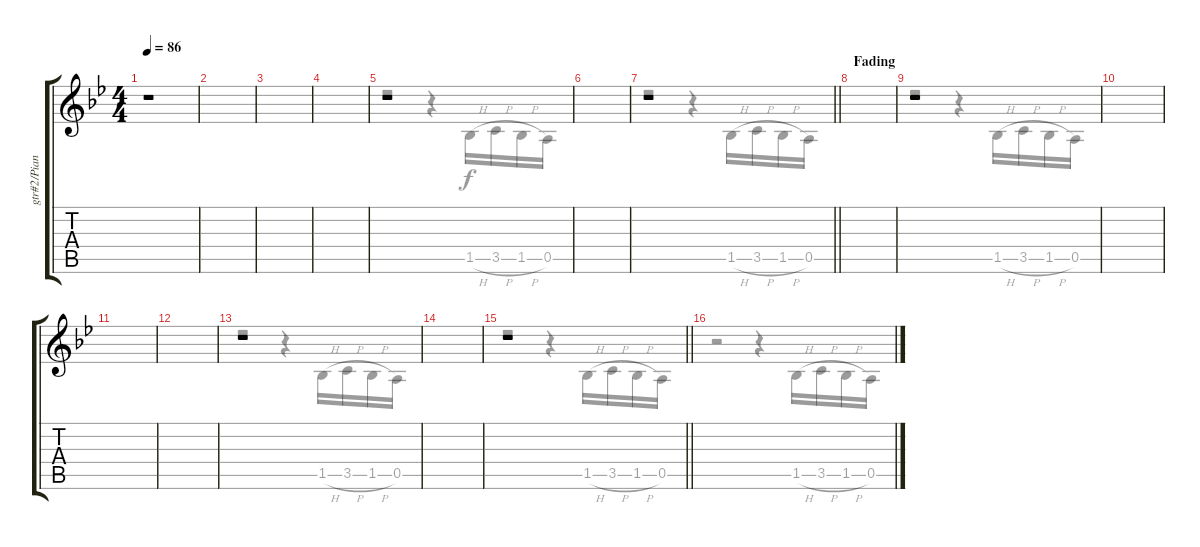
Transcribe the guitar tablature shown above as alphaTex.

\track ("gtr#2/Piano#1" "gtr#2/Pian") {instrument overdrivenguitar}
\staff {score tabs}
\tuning (E4 B3 G3 D3 A2 D2) {hide}
\voice
\ts (4 4)
\tempo 86
\clef g2
\ks gminor
r.1{dy f} |
|
|
|
r.1{volume 11} |
|
\barLineRight lightlight
r.1{volume 7} |
\section ("" "Fading")
|
r.1{volume 7} |
|
|
|
r.1{volume 7} |
|
\barLineRight lightlight
r.1{volume 5} |
\section ("" "")
\voice
\clef g2
\ottava regular
\simile none
\ks gminor
r.2{dy f} r.4 1.5{h}.16 3.5{h}.16 1.5{h}.16 0.5.16 |
|
|
|
r.2 r.4 1.5{h}.16 3.5{h}.16 1.5{h}.16 0.5.16 |
|
\barLineRight lightlight
r.2 r.4 1.5{h}.16 3.5{h}.16 1.5{h}.16 0.5.16 |
|
r.2 r.4 1.5{h}.16 3.5{h}.16 1.5{h}.16 0.5.16 |
|
|
|
r.2 r.4 1.5{h}.16 3.5{h}.16 1.5{h}.16 0.5.16 |
|
\barLineRight lightlight
r.2 r.4 1.5{h}.16 3.5{h}.16 1.5{h}.16 0.5.16 |
